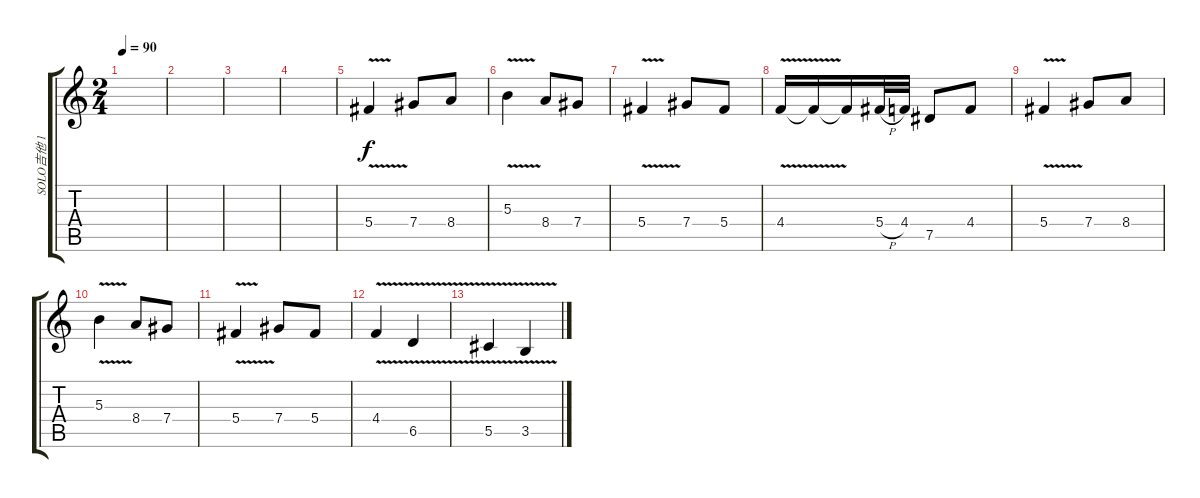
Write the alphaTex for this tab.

\track ("SOLO吉他 1" "SOLO吉他 1") {instrument distortionguitar}
\staff {score tabs}
\tuning (Eb4 Bb3 Gb3 Db3 Ab2 Eb2) {hide}
\ts (2 4)
\tempo 90
\clef g2
\ks c
|
|
|
|
5.4{v}.4{volume 12} 7.4.8 8.4.8 |
5.3{v}.4 8.4.8 7.4.8 |
5.4{v}.4 7.4.8 5.4.8 |
4.4{v}.16 4.4{t}.16 4.4{t}.16 5.4{h}.32 4.4.32 7.5.8 4.4.8 |
5.4{v}.4 7.4.8 8.4.8 |
5.3{v}.4 8.4.8 7.4.8 |
5.4{v}.4 7.4.8 5.4.8 |
4.4{v}.4 6.5{v}.4 |
5.5{v}.4 3.5{v}.4
